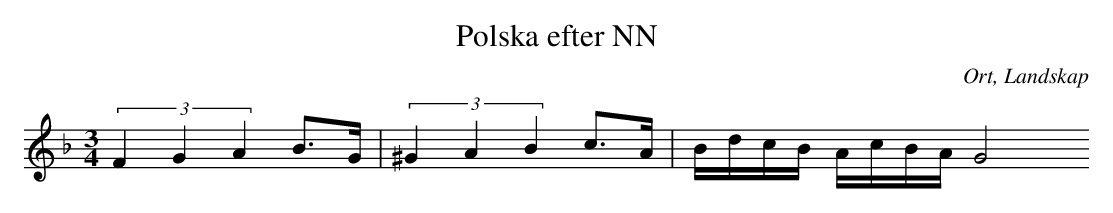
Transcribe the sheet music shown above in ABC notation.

X:1
T:Polska efter NN
O:Ort, Landskap
M:3/4
L:1/8
K:Dm
(3F2G2A2 B>G|(3^G2A2B2 c>A|B/d/c/B/ A/c/B/A/ G4
